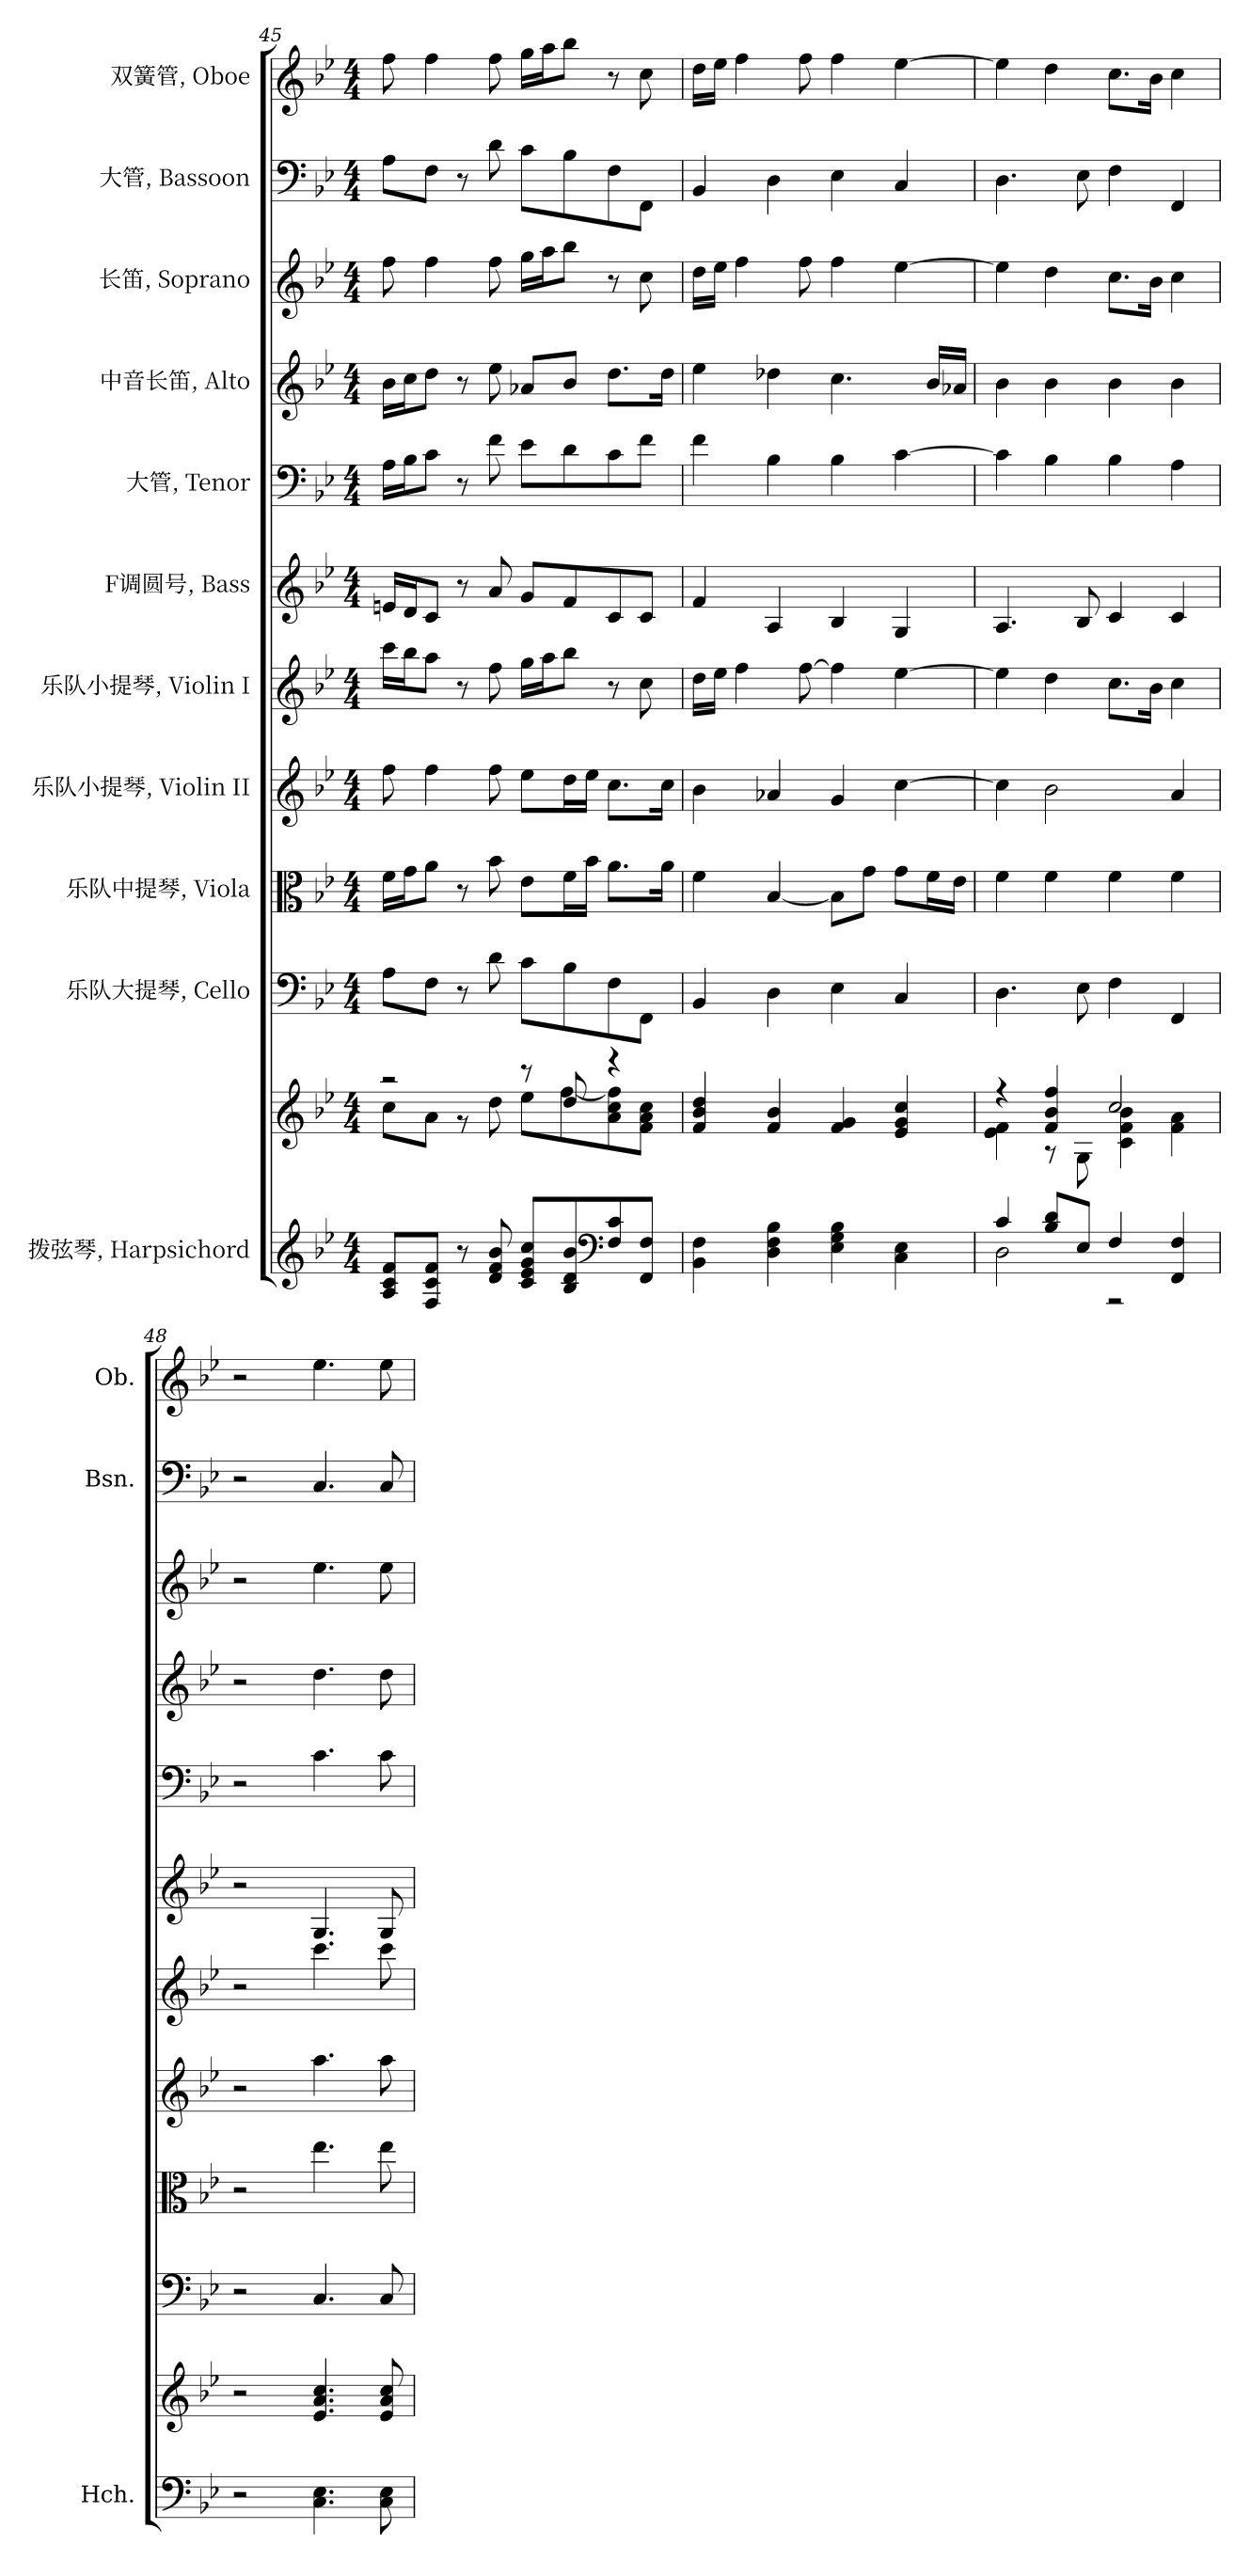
**kern	**kern	**kern	**kern	**kern	**kern	**kern	**kern	**kern	**kern	**kern	**kern
*part11	*part11	*part10	*part9	*part8	*part7	*part6	*part5	*part4	*part3	*part2	*part1
*staff12	*staff11	*staff10	*staff9	*staff8	*staff7	*staff6	*staff5	*staff4	*staff3	*staff2	*staff1
*I"拨弦琴, Harpsichord	*	*I"乐队大提琴, Cello	*I"乐队中提琴, Viola	*I"乐队小提琴, Violin II	*I"乐队小提琴, Violin I	*I"F调圆号, Bass	*I"大管, Tenor	*I"中音长笛, Alto	*I"长笛, Soprano	*I"大管, Bassoon	*I"双簧管, Oboe
*I'Hch.	*	*	*	*	*	*	*	*	*	*I'Bsn.	*I'Ob.
!!LO:PB:g=z
*clefG2	*clefG2	*clefF4	*clefC3	*clefG2	*clefG2	*clefG2	*clefF4	*clefG2	*clefG2	*clefF4	*clefG2
*	*	*	*	*	*	*ITrd4c7	*	*ITrd3c5	*	*	*
*k[b-e-]	*k[b-e-]	*k[b-e-]	*k[b-e-]	*k[b-e-]	*k[b-e-]	*k[b-e-a-]	*k[b-e-]	*k[b-]	*k[b-e-]	*k[b-e-]	*k[b-e-]
*M4/4	*M4/4	*M4/4	*M4/4	*M4/4	*M4/4	*M4/4	*M4/4	*M4/4	*M4/4	*M4/4	*M4/4
=45	=45	=45	=45	=45	=45	=45	=45	=45	=45	=45	=45
*	*^	*	*	*	*	*	*	*	*	*	*
8A/ 8c/ 8f/L	2r	8cc\L	8A\L	16f\LL	8ff\	16ccc\LL	16An/LL	16A\LL	16f\LL	8ff\	8A\L	8ff\
.	.	.	.	16g\J	.	16bb-\J	16G/J	16B-\J	16g\J	.	.	.
8F/ 8c/ 8f/J	.	8a\J	8F\J	8a\J	4ff\	8aa\J	8F/J	8c\J	8a\J	4ff\	8F\J	4ff\
8r	.	8r	8r	8r	.	8r	8r	8r	8r	.	8r	.
8d/ 8f/ 8b-/	.	8dd\	8d\	8b-\	8ff\	8ff\	8d/	8f\	8b-\	8ff\	8d\	8ff\
8c/ 8e-/ 8g/ 8cc/L	8r	8ee-\L	8c\L	8e-\L	8ee-\L	16gg\LL	8c/L	8e-\L	8e-X/L	16gg\LL	8c\L	16gg\LL
.	.	.	.	.	.	16aa\J	.	.	.	16aa\J	.	16aa\J
8B-/ 8d/ 8b-/	8dd/	[8ff\	8B-\	16f\L	16dd\L	8bb-\J	8B-/	8d\	8f/J	8bb-\J	8B-\	8bb-\J
.	.	.	.	16b-\JJ	16ee-\JJ	.	.	.	.	.	.	.
*clefF4	*	*	*	*	*	*	*	*	*	*	*	*
8F/ 8c/	4r	8a\ 8cc\ 8ff\]	8F\	8.a\L	8.cc\L	8r	8F/	8c\	8.a\L	8r	8F\	8r
8FF/ 8F/J	.	8f\ 8a\ 8cc\J	8FF\J	.	.	8cc\	8F/J	8f\J	.	8cc\	8FF\J	8cc\
.	.	.	.	16a\Jk	16cc\Jk	.	.	.	16a\Jk	.	.	.
*	*v	*v	*	*	*	*	*	*	*	*	*	*
=46	=46	=46	=46	=46	=46	=46	=46	=46	=46	=46	=46
4BB-\ 4F\	4f/ 4b-/ 4dd/	4BB-/	4f\	4b-\	16dd\LL	4B-/	4f\	4b-\	16dd\LL	4BB-/	16dd\LL
.	.	.	.	.	16ee-\JJ	.	.	.	16ee-\JJ	.	16ee-\JJ
.	.	.	.	.	4ff\	.	.	.	4ff\	.	4ff\
4D\ 4F\ 4B-\	4f/ 4b-/	4D\	[4B-/	4a-X/	.	4D/	4B-\	4a-X\	.	4D\	.
.	.	.	.	.	[8ff\	.	.	.	8ff\	.	8ff\
4E-\ 4G\ 4B-\	4f/ 4g/	4E-\	8B-\L]	4g/	4ff\]	4E-/	4B-\	4.g\	4ff\	4E-\	4ff\
.	.	.	8g\J	.	.	.	.	.	.	.	.
4C\ 4E-\	4e-/ 4g/ 4cc/	4C/	8g\L	[4cc\	[4ee-\	4C/	[4c\	.	[4ee-\	4C/	[4ee-\
.	.	.	16f\L	.	.	.	.	16f/LL	.	.	.
.	.	.	16e-\JJ	.	.	.	.	16e-X/JJ	.	.	.
=47	=47	=47	=47	=47	=47	=47	=47	=47	=47	=47	=47
*^	*^	*	*	*	*	*	*	*	*	*	*
4c/	2D\	4r	4e-\ 4f\	4.D\	4f\	4cc\]	4ee-\]	4.D/	4c\]	4f\	4ee-\]	4.D\	4ee-\]
8B-/ 8d/L	.	4f/ 4b-/ 4ff/	8r	.	4f\	2b-\	4dd\	.	4B-\	4f\	4dd\	.	4dd\
8E-/J	.	.	8G\	8E-\	.	.	.	8E-/	.	.	.	8E-\	.
4F/	2r	2cc/	4c\ 4f\ 4b-\	4F\	4f\	.	8.cc\L	4F/	4B-\	4f\	8.cc\L	4F\	8.cc\L
.	.	.	.	.	.	.	16b-\Jk	.	.	.	16b-\Jk	.	16b-\Jk
4FF/ 4F/	.	.	4f\ 4a\	4FF/	4f\	4a/	4cc\	4F/	4A\	4f\	4cc\	4FF/	4cc\
*v	*v	*	*	*	*	*	*	*	*	*	*	*	*
*	*v	*v	*	*	*	*	*	*	*	*	*	*
=48	=48	=48	=48	=48	=48	=48	=48	=48	=48	=48	=48
*	*	*	*	*	*	*	*	*	*	*	*MM60
2r	2r	2r	2r	2r	2r	2r	2r	2r	2r	2r	2r
4.C\ 4.E-\	4.e-/ 4.a/ 4.cc/	4.C/	4.ee-\	4.aa\	4.ccc\	4.C/	4.c\	4.a\	4.ee-\	4.C/	4.ee-\
8C\ 8E-\	8e-/ 8a/ 8cc/	8C/	8ee-\	8aa\	8ccc\	8C/	8c\	8a\	8ee-\	8C/	8ee-\
=	=	=	=	=	=	=	=	=	=	=	=
*-	*-	*-	*-	*-	*-	*-	*-	*-	*-	*-	*-
